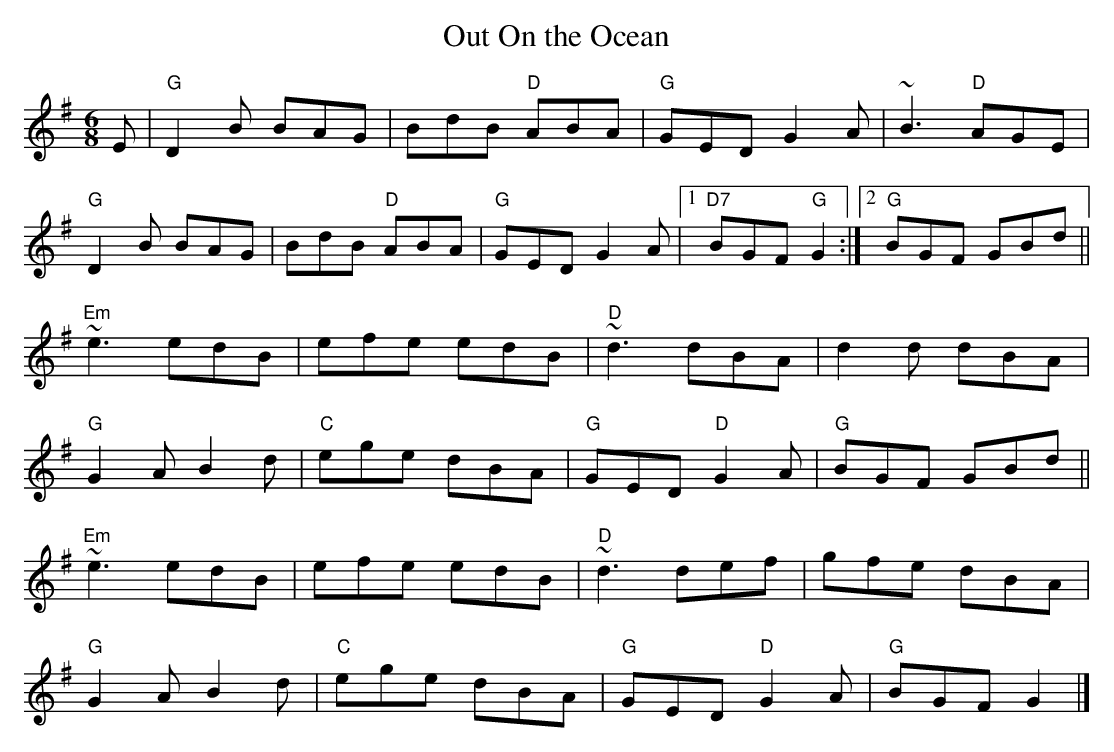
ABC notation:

X:1
T:Out On the Ocean
L:1/8
M:6/8
K:G
E|"G"D2B BAG| BdB "D"ABA| "G"GED G2A| ~B3 "D"AGE|
"G"D2B BAG| BdB "D"ABA| "G"GED G2A|1"D7"BGF "G"G2:|2"G"BGF GBd||
"Em"~e3 edB|efe edB| "D"~d3 dBA| d2d dBA|
"G"G2A B2d| "C"ege dBA|"G"GED "D"G2A|"G"BGF GBd||
"Em"~e3 edB|efe edB| "D"~d3def|gfe dBA|
"G"G2A B2d| "C"ege dBA|"G"GED "D"G2A|"G"BGF G2|]
